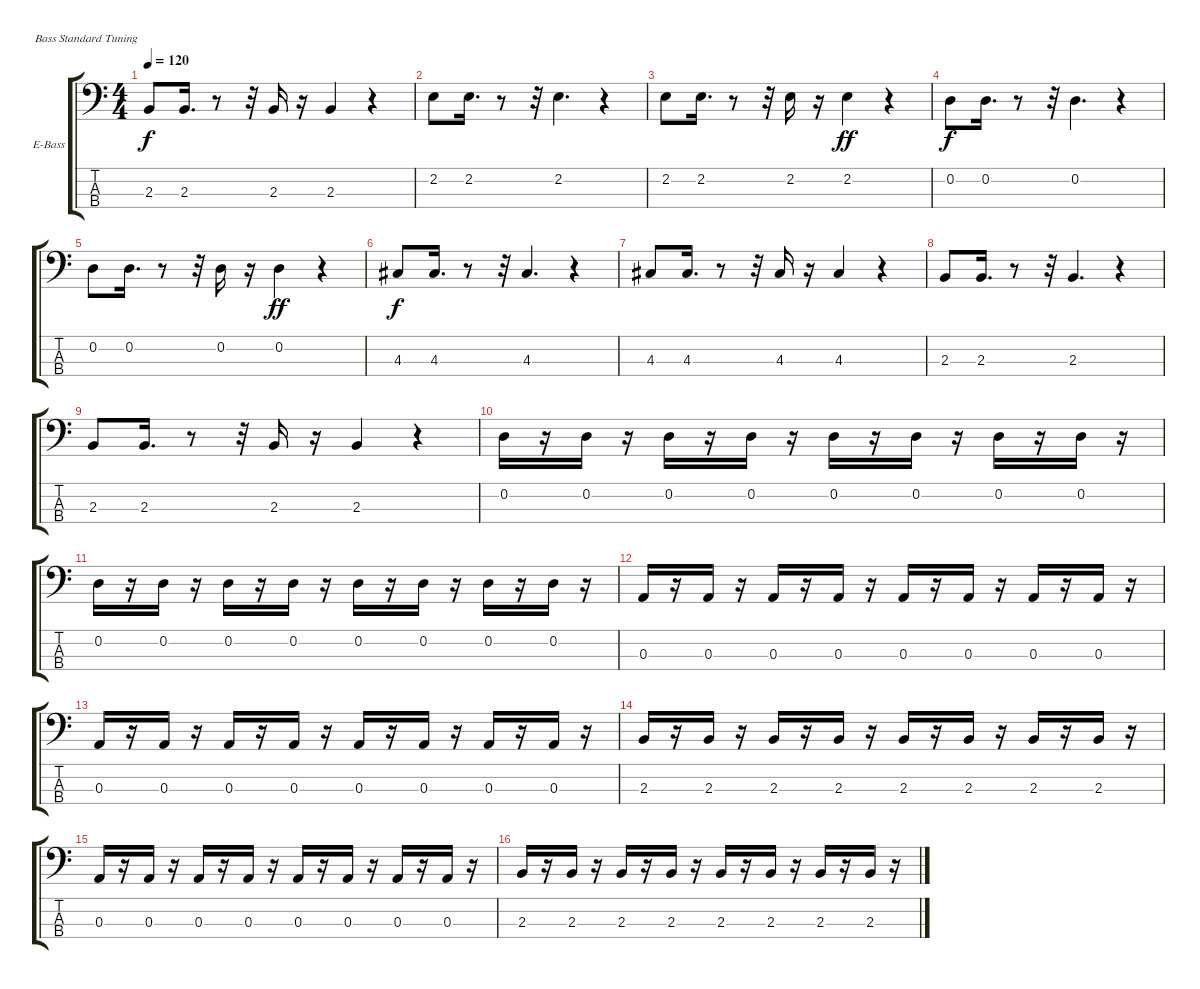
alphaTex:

\defaultSystemsLayout 4
\bracketExtendMode groupsimilarinstruments
\firstSystemTrackNameOrientation horizontal
\otherSystemsTrackNameOrientation horizontal
\track ("Игорь Тихомиров-Бас" "E-Bass") {instrument electricbassfinger}
\staff {score tabs}
\tuning (G2 D2 A1 E1)
\ts (4 4)
\tempo 120
\clef f4
\ks c
2.3.8{dy f} 2.3.16{d} r.8 r.32 2.3.16 r.16 2.3.4 r.4 |
2.2.8 2.2.16{d} r.8 r.32 2.2.4{d} r.4 |
2.2.8 2.2.16{d} r.8 r.32 2.2.16 r.16 2.2.4{dy ff} r.4 |
0.2.8{dy f} 0.2.16{d} r.8 r.32 0.2.4{d} r.4 |
0.2.8 0.2.16{d} r.8 r.32 0.2.16 r.16 0.2.4{dy ff} r.4 |
4.3.8{dy f} 4.3.16{d} r.8 r.32 4.3.4{d} r.4 |
4.3.8 4.3.16{d} r.8 r.32 4.3.16 r.16 4.3.4 r.4 |
2.3.8 2.3.16{d} r.8 r.32 2.3.4{d} r.4 |
2.3.8 2.3.16{d} r.8 r.32 2.3.16 r.16 2.3.4 r.4 |
0.2.16 r.16 0.2.16 r.16 0.2.16 r.16 0.2.16 r.16 0.2.16 r.16 0.2.16 r.16 0.2.16 r.16 0.2.16 r.16 |
0.2.16 r.16 0.2.16 r.16 0.2.16 r.16 0.2.16 r.16 0.2.16 r.16 0.2.16 r.16 0.2.16 r.16 0.2.16 r.16 |
0.3.16 r.16 0.3.16 r.16 0.3.16 r.16 0.3.16 r.16 0.3.16 r.16 0.3.16 r.16 0.3.16 r.16 0.3.16 r.16 |
0.3.16 r.16 0.3.16 r.16 0.3.16 r.16 0.3.16 r.16 0.3.16 r.16 0.3.16 r.16 0.3.16 r.16 0.3.16 r.16 |
2.3.16 r.16 2.3.16 r.16 2.3.16 r.16 2.3.16 r.16 2.3.16 r.16 2.3.16 r.16 2.3.16 r.16 2.3.16 r.16 |
0.3.16 r.16 0.3.16 r.16 0.3.16 r.16 0.3.16 r.16 0.3.16 r.16 0.3.16 r.16 0.3.16 r.16 0.3.16 r.16 |
2.3.16 r.16 2.3.16 r.16 2.3.16 r.16 2.3.16 r.16 2.3.16 r.16 2.3.16 r.16 2.3.16 r.16 2.3.16 r.16
